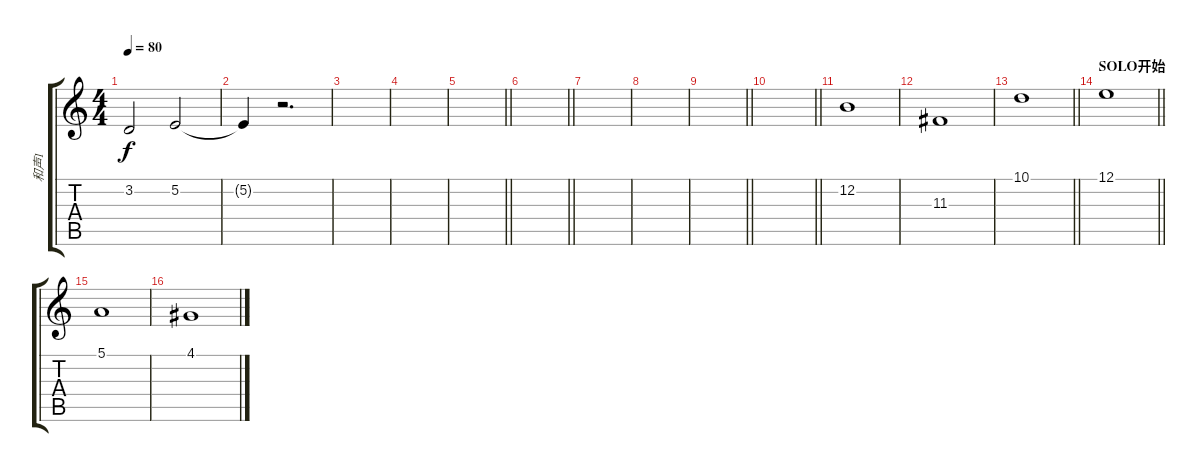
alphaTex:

\track ("和声1" "和声1") {instrument stringensemble1}
\staff {score tabs}
\tuning (E4 B3 G3 D3 A2 E2) {hide}
\ts (4 4)
\tempo 80
\clef g2
\ks c
3.2.2{dy f} 5.2.2 |
5.2{t}.4 r.2{d} |
|
|
\barLineRight lightlight
|
\barLineRight lightlight
|
|
|
\barLineRight lightlight
|
\barLineRight lightlight
|
12.2.1 |
11.3.1 |
\barLineRight lightlight
10.1.1 |
\section ("" "SOLO开始")
\barLineRight lightlight
12.1.1 |
5.1.1 |
4.1.1
